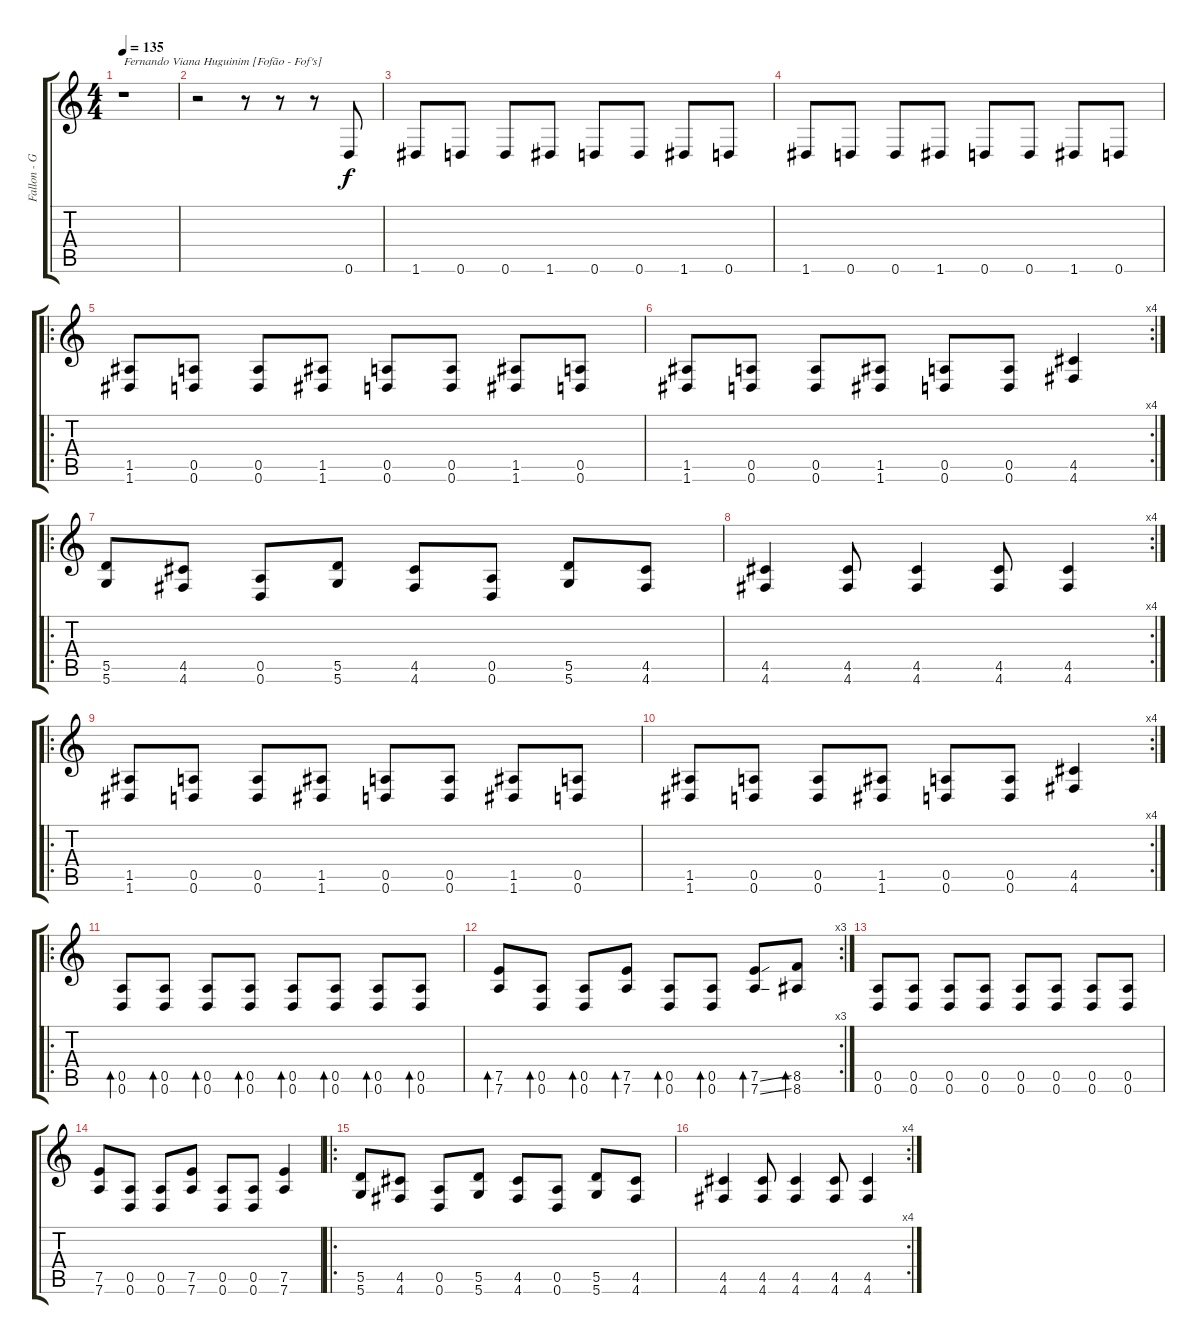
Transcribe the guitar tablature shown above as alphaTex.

\track ("Fallon - Guitarra" "Fallon - G") {instrument overdrivenguitar}
\staff {score tabs}
\tuning (E4 B3 G3 D3 A2 D2) {hide}
\ts (4 4)
\tempo 135
\clef g2
\ks c
r.1{txt "Fernando Viana Huguinim [Fofão - Fof's]" dy f instrument overdrivenguitar} |
r.2 r.8 r.8 r.8 0.6.8 |
1.6.8 0.6.8 0.6.8 1.6.8 0.6.8 0.6.8 1.6.8 0.6.8 |
1.6.8 0.6.8 0.6.8 1.6.8 0.6.8 0.6.8 1.6.8 0.6.8 |
\ro
(1.5 1.6).8 (0.5 0.6).8 (0.5 0.6).8 (1.5 1.6).8 (0.5 0.6).8 (0.5 0.6).8 (1.5 1.6).8 (0.5 0.6).8 |
\rc 4
(1.5 1.6).8 (0.5 0.6).8 (0.5 0.6).8 (1.5 1.6).8 (0.5 0.6).8 (0.5 0.6).8 (4.5 4.6).4 |
\ro
(5.5 5.6).8 (4.5 4.6).8 (0.5 0.6).8 (5.5 5.6).8 (4.5 4.6).8 (0.5 0.6).8 (5.5 5.6).8 (4.5 4.6).8 |
\rc 4
(4.5 4.6).4 (4.5 4.6).8 (4.5 4.6).4 (4.5 4.6).8 (4.5 4.6).4 |
\ro
(1.5 1.6).8 (0.5 0.6).8 (0.5 0.6).8 (1.5 1.6).8 (0.5 0.6).8 (0.5 0.6).8 (1.5 1.6).8 (0.5 0.6).8 |
\rc 4
(1.5 1.6).8 (0.5 0.6).8 (0.5 0.6).8 (1.5 1.6).8 (0.5 0.6).8 (0.5 0.6).8 (4.5 4.6).4 |
\ro
(0.5 0.6).8{bd 60} (0.5 0.6).8{bd 60} (0.5 0.6).8{bd 60} (0.5 0.6).8{bd 60} (0.5 0.6).8{bd 60} (0.5 0.6).8{bd 60} (0.5 0.6).8{bd 60} (0.5 0.6).8{bd 60} |
\rc 3
(7.5 7.6).8{bd 60} (0.5 0.6).8{bd 60} (0.5 0.6).8{bd 60} (7.5 7.6).8{bd 60} (0.5 0.6).8{bd 60} (0.5 0.6).8{bd 60} (7.5{ss} 7.6{ss}).8{bd 60} (8.5 8.6).8{bd 60} |
(0.5 0.6).8 (0.5 0.6).8 (0.5 0.6).8 (0.5 0.6).8 (0.5 0.6).8 (0.5 0.6).8 (0.5 0.6).8 (0.5 0.6).8 |
(7.5 7.6).8 (0.5 0.6).8 (0.5 0.6).8 (7.5 7.6).8 (0.5 0.6).8 (0.5 0.6).8 (7.5 7.6).4 |
\ro
(5.5 5.6).8 (4.5 4.6).8 (0.5 0.6).8 (5.5 5.6).8 (4.5 4.6).8 (0.5 0.6).8 (5.5 5.6).8 (4.5 4.6).8 |
\rc 4
(4.5 4.6).4 (4.5 4.6).8 (4.5 4.6).4 (4.5 4.6).8 (4.5 4.6).4
